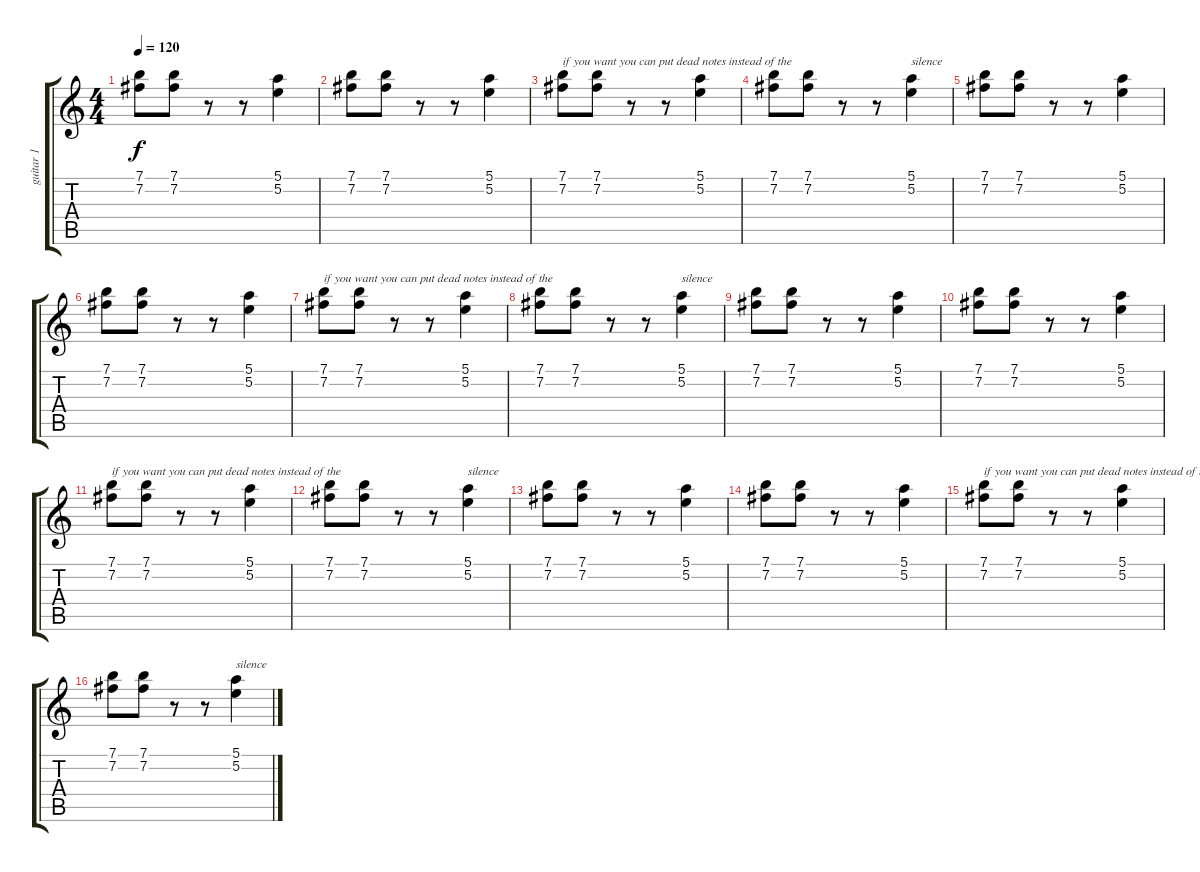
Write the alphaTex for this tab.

\track ("guitar 1" "guitar 1") {instrument overdrivenguitar}
\staff {score tabs}
\tuning (E4 B3 G3 D3 A2 E2) {hide}
\ts (4 4)
\tempo 120
\clef g2
\ks c
(7.1 7.2).8{dy f} (7.1 7.2).8 r.8 r.8 (5.1 5.2).4 |
(7.1 7.2).8 (7.1 7.2).8 r.8 r.8 (5.1 5.2).4 |
(7.1 7.2).8{txt "if you want you can put dead notes instead of the "} (7.1 7.2).8 r.8 r.8 (5.1 5.2).4 |
(7.1 7.2).8 (7.1 7.2).8 r.8 r.8 (5.1 5.2).4{txt "silence"} |
(7.1 7.2).8 (7.1 7.2).8 r.8 r.8 (5.1 5.2).4 |
(7.1 7.2).8 (7.1 7.2).8 r.8 r.8 (5.1 5.2).4 |
(7.1 7.2).8{txt "if you want you can put dead notes instead of the "} (7.1 7.2).8 r.8 r.8 (5.1 5.2).4 |
(7.1 7.2).8 (7.1 7.2).8 r.8 r.8 (5.1 5.2).4{txt "silence"} |
(7.1 7.2).8 (7.1 7.2).8 r.8 r.8 (5.1 5.2).4 |
(7.1 7.2).8 (7.1 7.2).8 r.8 r.8 (5.1 5.2).4 |
(7.1 7.2).8{txt "if you want you can put dead notes instead of the "} (7.1 7.2).8 r.8 r.8 (5.1 5.2).4 |
(7.1 7.2).8 (7.1 7.2).8 r.8 r.8 (5.1 5.2).4{txt "silence"} |
(7.1 7.2).8 (7.1 7.2).8 r.8 r.8 (5.1 5.2).4 |
(7.1 7.2).8 (7.1 7.2).8 r.8 r.8 (5.1 5.2).4 |
(7.1 7.2).8{txt "if you want you can put dead notes instead of the "} (7.1 7.2).8 r.8 r.8 (5.1 5.2).4 |
(7.1 7.2).8 (7.1 7.2).8 r.8 r.8 (5.1 5.2).4{txt "silence"}
